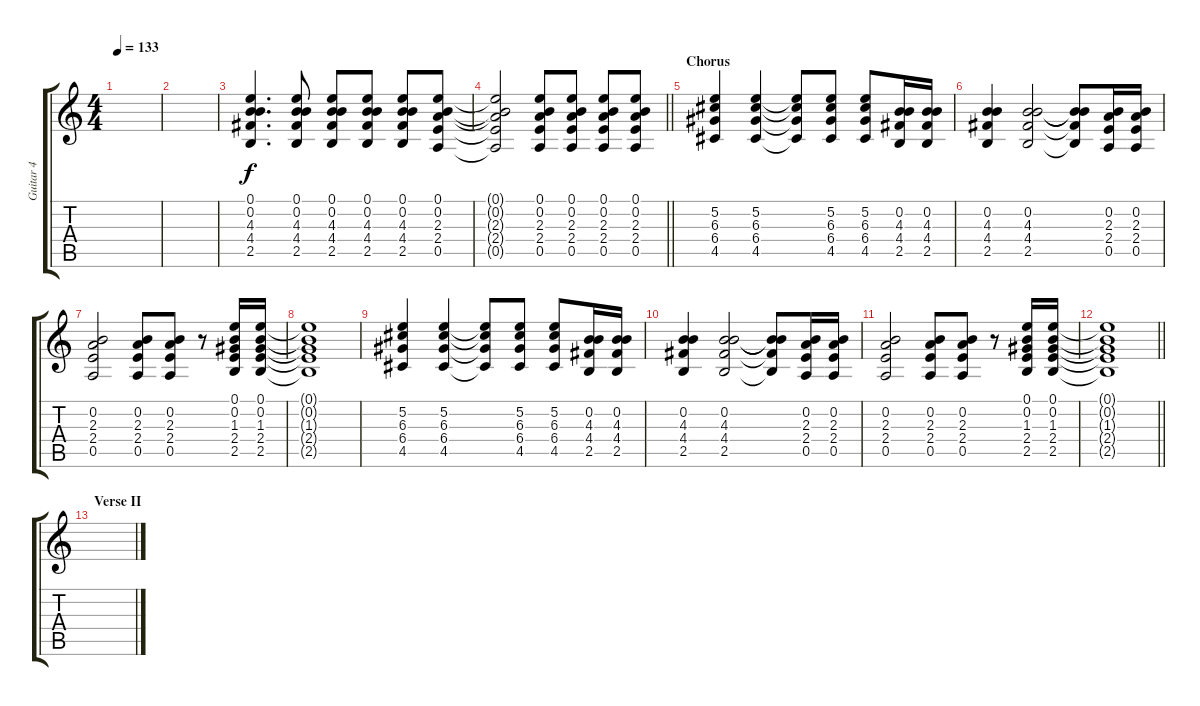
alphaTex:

\track ("Guitar 4" "Guitar 4") {instrument distortionguitar}
\staff {score tabs}
\tuning (E4 B3 G3 D3 A2 E2) {hide}
\ts (4 4)
\tempo 133
\clef g2
\ks c
|
|
(0.1 0.2 4.3 4.4 2.5).4{d} (0.1 0.2 4.3 4.4 2.5).8 (0.1 0.2 4.3 4.4 2.5).8 (0.1 0.2 4.3 4.4 2.5).8 (0.1 0.2 4.3 4.4 2.5).8 (0.1 0.2 2.3 2.4 0.5).8 |
\barLineRight lightlight
(0.1{t} 0.2{t} 2.3{t} 2.4{t} 0.5{t}).2 (0.1 0.2 2.3 2.4 0.5).8 (0.1 0.2 2.3 2.4 0.5).8 (0.1 0.2 2.3 2.4 0.5).8 (0.1 0.2 2.3 2.4 0.5).8 |
\section ("" "Chorus")
(5.2 6.3 6.4 4.5).4 (5.2 6.3 6.4 4.5).4 (5.2{t} 6.3{t} 6.4{t} 4.5{t}).8 (5.2 6.3 6.4 4.5).8 (5.2 6.3 6.4 4.5).8 (0.2 4.3 4.4 2.5).16 (0.2 4.3 4.4 2.5).16 |
(0.2 4.3 4.4 2.5).4 (0.2 4.3 4.4 2.5).2 (0.2{t} 4.3{t} 4.4{t} 2.5{t}).8 (0.2 2.3 2.4 0.5).16 (0.2 2.3 2.4 0.5).16 |
(0.2 2.3 2.4 0.5).2 (0.2 2.3 2.4 0.5).8 (0.2 2.3 2.4 0.5).8 r.8 (0.1 0.2 1.3 2.4 2.5).16 (0.1 0.2 1.3 2.4 2.5).16 |
(0.1{t} 0.2{t} 1.3{t} 2.4{t} 2.5{t}).1 |
(5.2 6.3 6.4 4.5).4 (5.2 6.3 6.4 4.5).4 (5.2{t} 6.3{t} 6.4{t} 4.5{t}).8 (5.2 6.3 6.4 4.5).8 (5.2 6.3 6.4 4.5).8 (0.2 4.3 4.4 2.5).16 (0.2 4.3 4.4 2.5).16 |
(0.2 4.3 4.4 2.5).4 (0.2 4.3 4.4 2.5).2 (0.2{t} 4.3{t} 4.4{t} 2.5{t}).8 (0.2 2.3 2.4 0.5).16 (0.2 2.3 2.4 0.5).16 |
(0.2 2.3 2.4 0.5).2 (0.2 2.3 2.4 0.5).8 (0.2 2.3 2.4 0.5).8 r.8 (0.1 0.2 1.3 2.4 2.5).16 (0.1 0.2 1.3 2.4 2.5).16 |
\barLineRight lightlight
(0.1{t} 0.2{t} 1.3{t} 2.4{t} 2.5{t}).1 |
\section ("" "Verse II")
